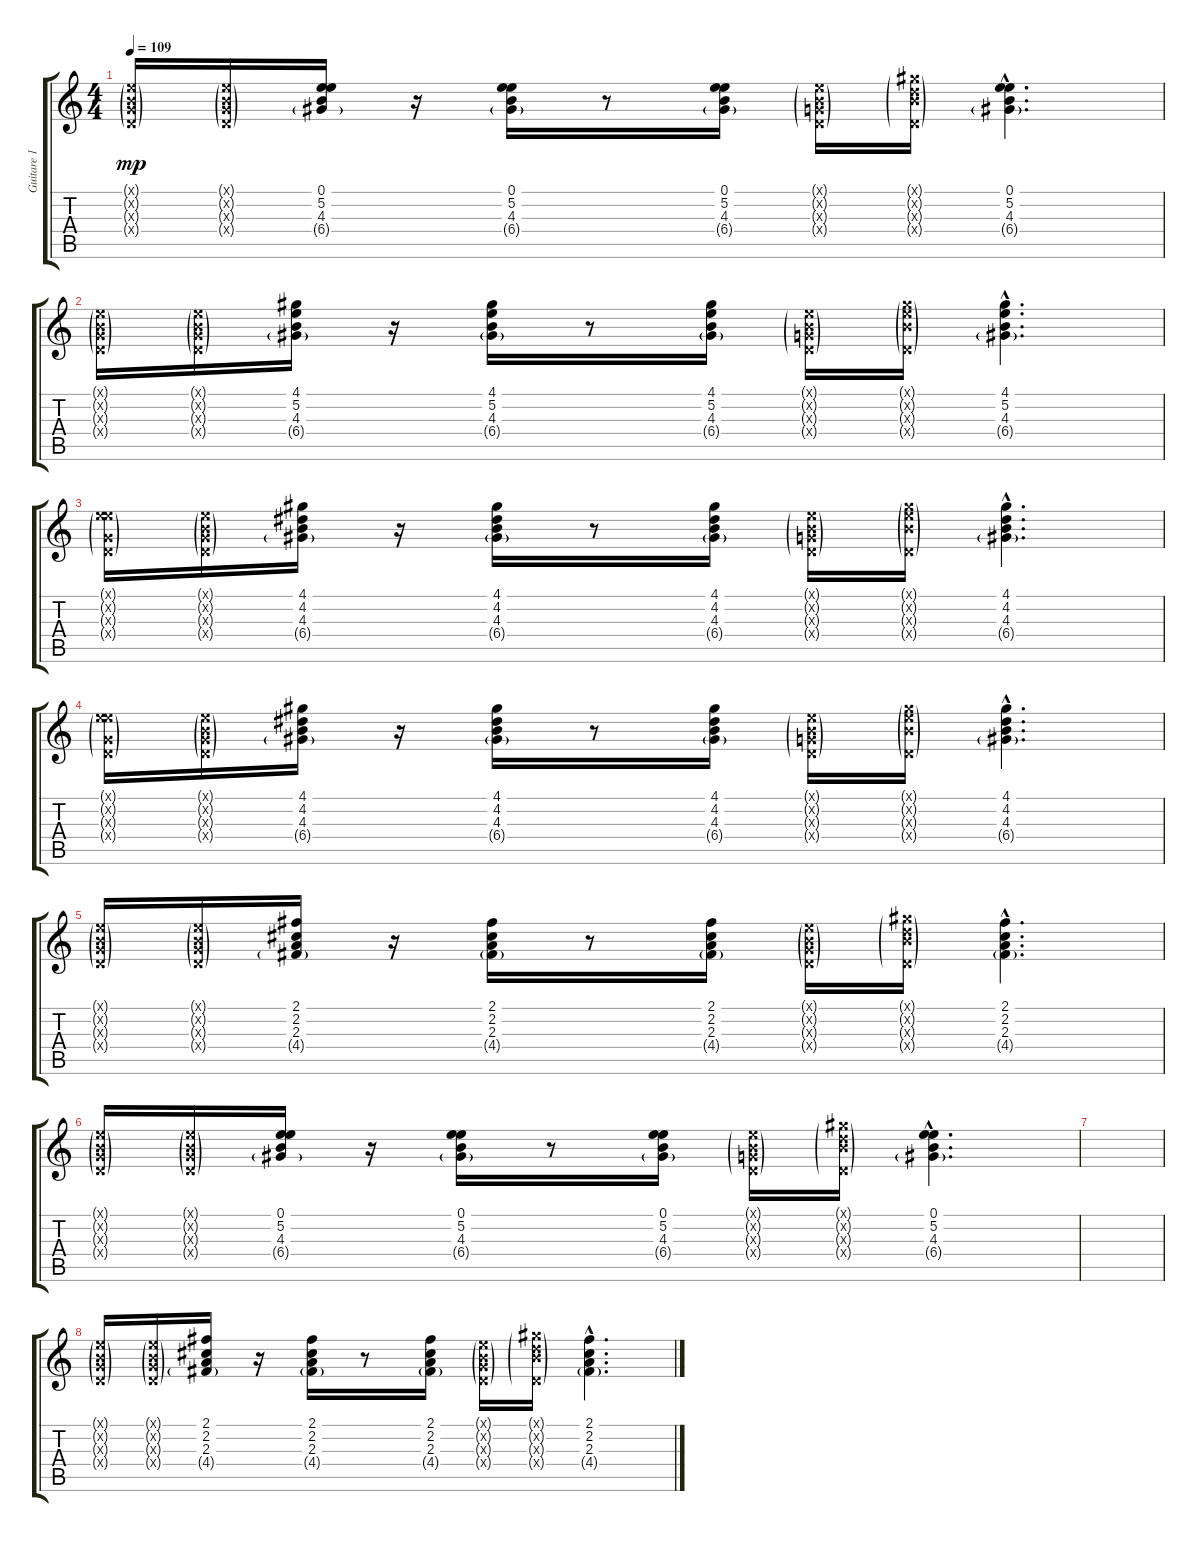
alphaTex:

\track ("Guitare 1" "Guitare 1") {instrument electricguitarjazz}
\staff {score tabs}
\tuning (E4 B3 G3 D3 A2 E2) {hide}
\ts (4 4)
\tempo 109
\clef g2
\ks c
(0.1{g x} 0.2{g x} 0.3{g x} 0.4{g x}).16{dy mp} (0.1{g x} 0.2{g x} 0.3{g x} 0.4{g x}).16 (0.1 5.2 4.3 6.4{g}).16 r.16 (0.1 5.2 4.3 6.4{g}).16 r.8 (0.1 5.2 4.3 6.4{g}).16 (0.1{g x} 0.2{g x} 0.3{g x} 0.4{g x}).16 (4.1{g x} 3.2{g x} 4.3{g x} 0.4{g x}).16 (0.1{hac} 5.2{hac} 4.3{hac} 6.4{g hac}).4{d} |
(0.1{g x} 0.2{g x} 0.3{g x} 0.4{g x}).16 (0.1{g x} 0.2{g x} 0.3{g x} 0.4{g x}).16 (4.1 5.2 4.3 6.4{g}).16 r.16 (4.1 5.2 4.3 6.4{g}).16 r.8 (4.1 5.2 4.3 6.4{g}).16 (0.1{g x} 0.2{g x} 0.3{g x} 0.4{g x}).16 (4.1{g x} 5.2{g x} 4.3{g x} 0.4{g x}).16 (4.1{hac} 5.2{hac} 4.3{hac} 6.4{g hac}).4{d} |
(0.1{g x} 5.2{g x} 0.3{g x} 0.4{g x}).16 (0.1{g x} 0.2{g x} 0.3{g x} 0.4{g x}).16 (4.1 4.2 4.3 6.4{g}).16 r.16 (4.1 4.2 4.3 6.4{g}).16 r.8 (4.1 4.2 4.3 6.4{g}).16 (0.1{g x} 0.2{g x} 0.3{g x} 0.4{g x}).16 (4.1{g x} 5.2{g x} 4.3{g x} 0.4{g x}).16 (4.1{hac} 4.2{hac} 4.3{hac} 6.4{g hac}).4{d} |
(0.1{g x} 5.2{g x} 0.3{g x} 0.4{g x}).16 (0.1{g x} 0.2{g x} 0.3{g x} 0.4{g x}).16 (4.1 4.2 4.3 6.4{g}).16 r.16 (4.1 4.2 4.3 6.4{g}).16 r.8 (4.1 4.2 4.3 6.4{g}).16 (0.1{g x} 0.2{g x} 0.3{g x} 0.4{g x}).16 (4.1{g x} 5.2{g x} 4.3{g x} 0.4{g x}).16 (4.1{hac} 4.2{hac} 4.3{hac} 6.4{g hac}).4{d} |
(0.1{g x} 0.2{g x} 0.3{g x} 0.4{g x}).16 (0.1{g x} 0.2{g x} 0.3{g x} 0.4{g x}).16 (2.1 2.2 2.3 4.4{g}).16 r.16 (2.1 2.2 2.3 4.4{g}).16 r.8 (2.1 2.2 2.3 4.4{g}).16 (0.1{g x} 0.2{g x} 0.3{g x} 0.4{g x}).16 (4.1{g x} 3.2{g x} 4.3{g x} 0.4{g x}).16 (2.1{hac} 2.2{hac} 2.3{hac} 4.4{g hac}).4{d} |
(0.1{g x} 0.2{g x} 0.3{g x} 0.4{g x}).16 (0.1{g x} 0.2{g x} 0.3{g x} 0.4{g x}).16 (0.1 5.2 4.3 6.4{g}).16 r.16 (0.1 5.2 4.3 6.4{g}).16 r.8 (0.1 5.2 4.3 6.4{g}).16 (0.1{g x} 0.2{g x} 0.3{g x} 0.4{g x}).16 (4.1{g x} 3.2{g x} 4.3{g x} 0.4{g x}).16 (0.1{hac} 5.2{hac} 4.3{hac} 6.4{g hac}).4{d} |
|
(0.1{g x} 0.2{g x} 0.3{g x} 0.4{g x}).16 (0.1{g x} 0.2{g x} 0.3{g x} 0.4{g x}).16 (2.1 2.2 2.3 4.4{g}).16 r.16 (2.1 2.2 2.3 4.4{g}).16 r.8 (2.1 2.2 2.3 4.4{g}).16 (0.1{g x} 0.2{g x} 0.3{g x} 0.4{g x}).16 (4.1{g x} 3.2{g x} 4.3{g x} 0.4{g x}).16 (2.1{hac} 2.2{hac} 2.3{hac} 4.4{g hac}).4{d}
